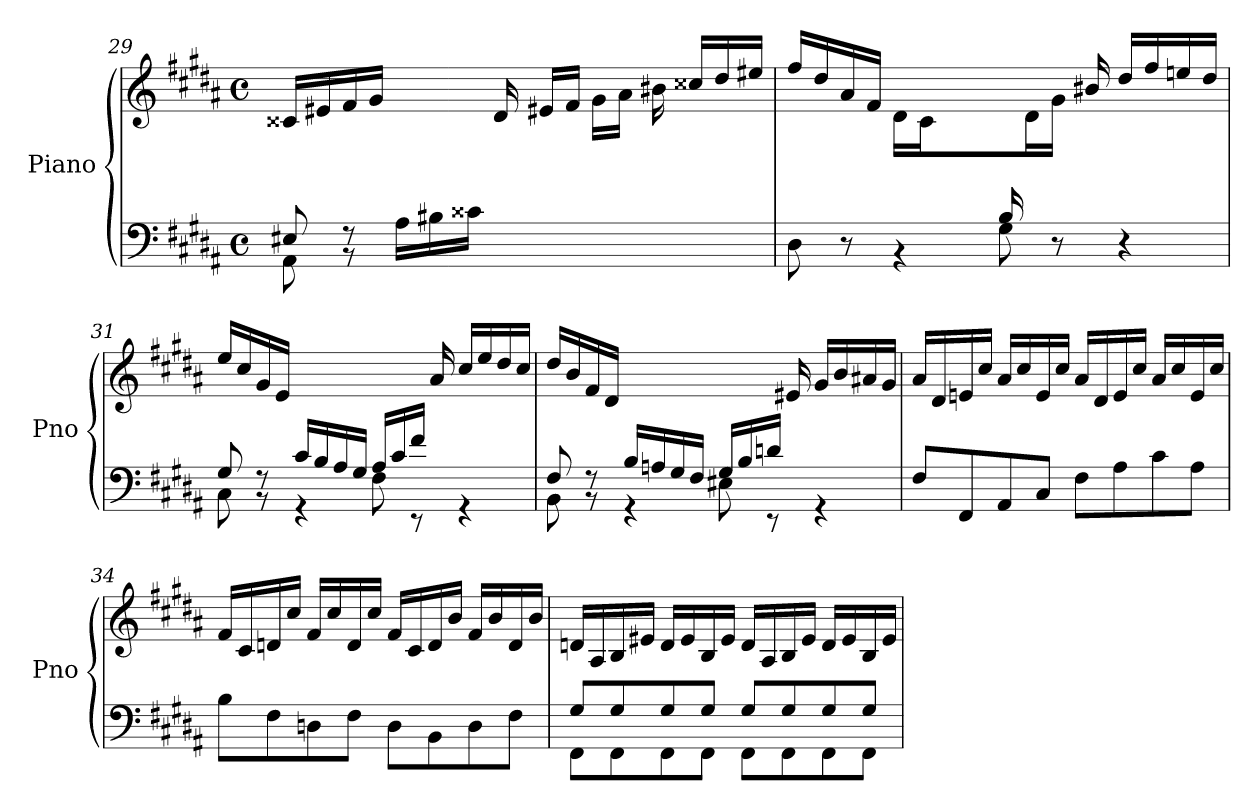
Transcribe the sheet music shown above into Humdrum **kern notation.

**kern	**kern
*part1	*part1
*staff2	*staff1
*I"Piano	*
*I'Pno	*
*clefF4	*clefG2
*k[f#c#g#d#a#]	*k[f#c#g#d#a#]
*M4/4	*M4/4
*met(c)	*met(c)
=29	=29
*^	*^
8E#X/	8AA#\	16c##X/LL	8ryy
.	.	16e#X/	.
*	*	*v	*v
8rBB	8rF	16f#/
.	.	16g#/JJ
16A#\LL	2.ryy	8.ryy
16B#X\	.	.
16c##X\JJ	.	.
8.ryy	.	16d#/
.	.	16e#X/LL
.	.	16f#/JJ
*	*	*^
8.ryy	.	8.ryy	16g#\LL
.	.	.	16a#\JJ
.	.	.	16b#X\
8.ryy	.	16cc##X/LL	8.ryy
.	.	16dd#/	.
.	.	16ee#X/JJ	.
*	*	*v	*v
!!LO:LB:g=z
=30	=30	=30
4.ryy	8D#\	16ff#/LL
.	.	16dd#/
.	8r	16a#/
.	.	16f#/JJ
.	4r	16d#\LL
.	.	16c#\
16B#X/	.	8.ryy
16A#/JJ	.	.
16B#/LL	8G#\	.
4..ryy	.	16d#\
.	8r	16g#\JJ
.	.	16b#X/
.	4r	16dd#/LL
.	.	16ff#/
.	.	16een/
.	.	16dd#/JJ
=31	=31	=31
*	*^	*
4ryy	8G#/	8C#\	16ee/LL
.	.	.	16cc#/
.	8rBB	8rF	16g#/
.	.	.	16e/JJ
16c#/LL	4rGG	2.ryy	4..ryy
16B/	.	.	.
16A#/	.	.	.
16G#/JJ	.	.	.
16A#/LL	8F#\	.	.
16c#/	.	.	.
16f#/JJ	8rEE	.	.
4ryy	.	.	16a#/
.	4rGG	.	16cc#/LL
.	.	.	16ee/
.	.	.	16dd#/
16ryy	.	.	16cc#/JJ
=32	=32	=32	=32
4ryy	8F#/	8BB\	16dd#/LL
.	.	.	16b/
.	8rBB	8rF	16f#/
.	.	.	16d#/JJ
16B/LL	4rGG	2.ryy	4..ryy
16An/	.	.	.
16G#/	.	.	.
16F#/JJ	.	.	.
16G#/LL	8E#X\	.	.
16B/	.	.	.
16dn/JJ	8rEE	.	.
4ryy	.	.	16e#X/
.	4rGG	.	16g#/LL
.	.	.	16b/
.	.	.	16a#X/
16ryy	.	.	16g#/JJ
*v	*v	*v	*
!!LO:PB:g=z
=33	=33
8F#/L	16a#/LL
.	16d#/
8FF#/	16en/
.	16cc#/JJ
8AA#/	16a#/LL
.	16cc#/
8C#/J	16e/
.	16cc#/JJ
8F#\L	16a#/LL
.	16d#/
8A#\	16e/
.	16cc#/JJ
8c#\	16a#/LL
.	16cc#/
8A#\J	16e/
.	16cc#/JJ
=34	=34
8B\L	16f#/LL
.	16c#/
8F#\	16dn/
.	16cc#/JJ
8Dn\	16f#/LL
.	16cc#/
8F#\J	16d/
.	16cc#/JJ
8D\L	16f#/LL
.	16c#/
8BB\	16d/
.	16b/JJ
8D\	16f#/LL
.	16b/
8F#\J	16d/
.	16b/JJ
=35	=35
*^	*
8G#/L	8FF#\L	16dn/LL
.	.	16A#/
8G#/	8FF#\	16B/
.	.	16e#X/JJ
8G#/	8FF#\	16d/LL
.	.	16e#/
8G#/J	8FF#\J	16B/
.	.	16e#/JJ
8G#/L	8FF#\L	16d/LL
.	.	16A#/
8G#/	8FF#\	16B/
.	.	16e#/JJ
8G#/	8FF#\	16d/LL
.	.	16e#/
8G#/J	8FF#\J	16B/
.	.	16e#/JJ
*v	*v	*
=	=
*-	*-
